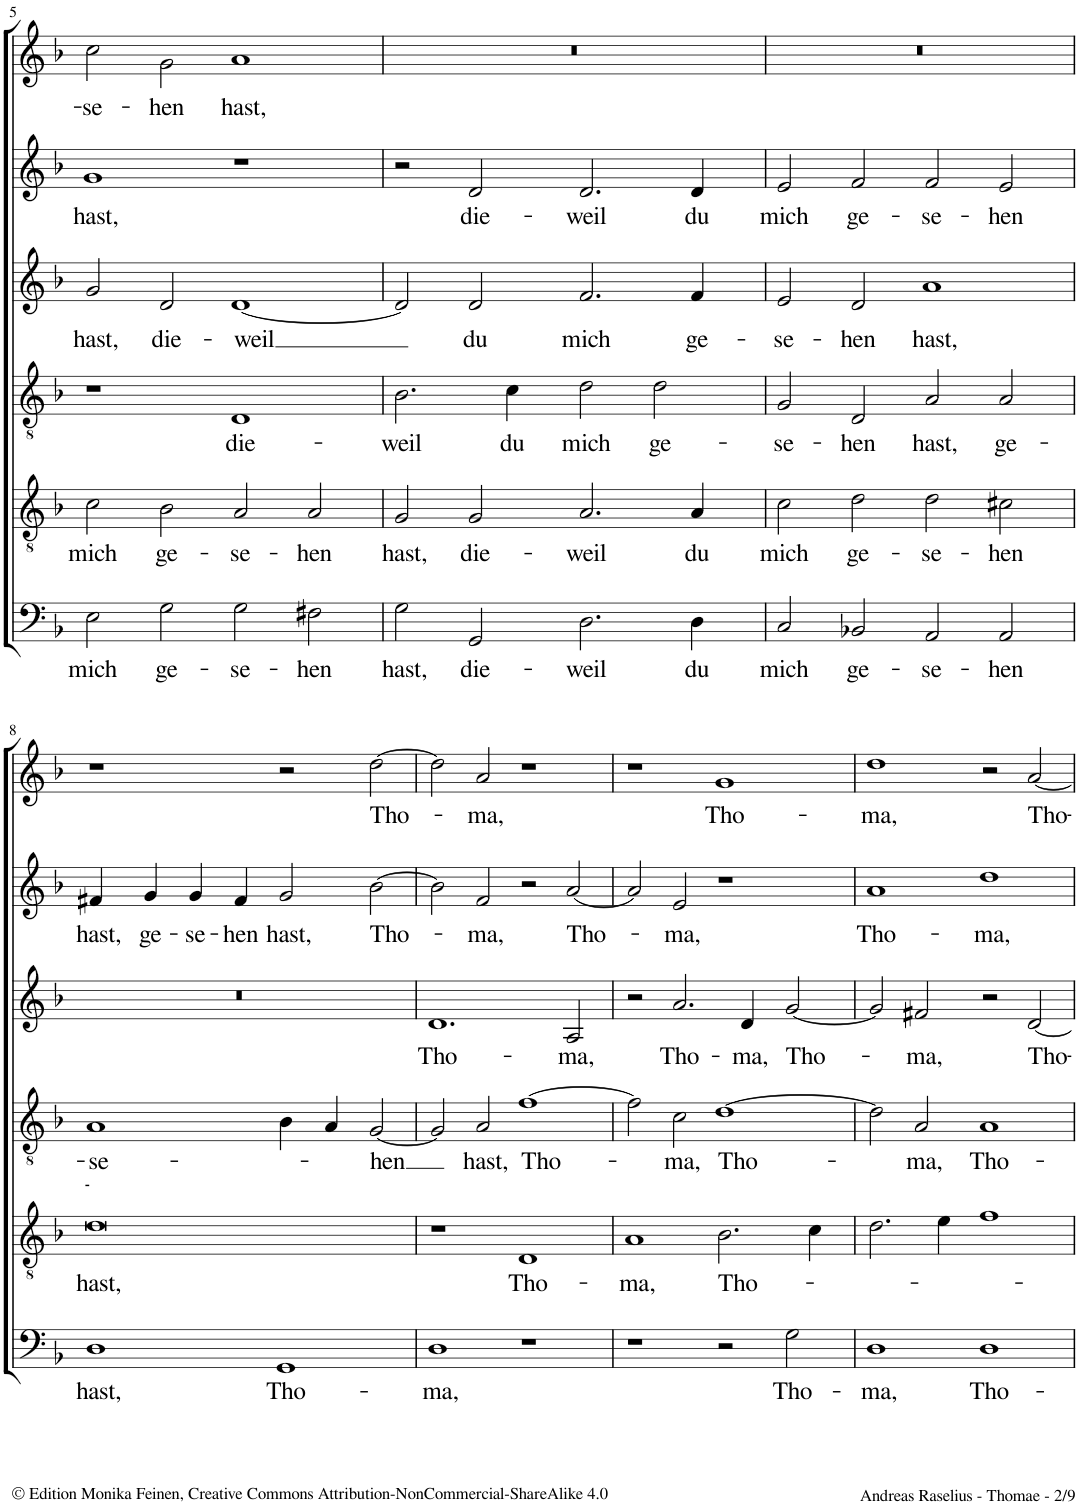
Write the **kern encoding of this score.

**kern	**text	**kern	**text	**kern	**text	**kern	**text	**kern	**text	**kern	**text
*part6	*part6	*part5	*part5	*part4	*part4	*part3	*part3	*part2	*part2	*part1	*part1
*staff6	*staff6	*staff5	*staff5	*staff4	*staff4	*staff3	*staff3	*staff2	*staff2	*staff1	*staff1
*I"Bassus	*	*I"Tenor	*	*I"Quintus	*	*I"Altus	*	*I"Sextus	*	*I"Cantus	*
!!LO:PB:g=z
*clefF4	*	*clefGv2	*	*clefGv2	*	*clefG2	*	*clefG2	*	*clefG2	*
*k[b-]	*	*k[b-]	*	*k[b-]	*	*k[b-]	*	*k[b-]	*	*k[b-]	*
*M4/2	*	*M4/2	*	*M4/2	*	*M4/2	*	*M4/2	*	*M4/2	*
*met(c|)	*	*met(c|)	*	*met(c|)	*	*met(c|)	*	*met(c|)	*	*met(c|)	*
=5	=5	=5	=5	=5	=5	=5	=5	=5	=5	=5	=5
!	!LO:LY:b	!	!LO:LY:b	!	!	!	!LO:LY:b	!	!LO:LY:b	!	!LO:LY:b
2E\	mich	2c\	mich	1r	.	2g/	hast,	1g	hast,	2cc\	-se-
!	!LO:LY:b	!	!LO:LY:b	!	!	!	!LO:LY:b	!	!	!	!LO:LY:b
2G\	ge-	2B-\	ge-	.	.	2d/	die-	.	.	2g\	-hen
!	!LO:LY:b	!	!LO:LY:b	!	!LO:LY:b	!	!LO:LY:b	!	!	!	!LO:LY:b
2G\	-se-	2A/	-se-	1D	die-	[1d	-weil	1r	.	1a	hast,
!	!LO:LY:b	!	!LO:LY:b	!	!	!	!	!	!	!	!
2F#X\	-hen	2A/	-hen	.	.	.	.	.	.	.	.
=6	=6	=6	=6	=6	=6	=6	=6	=6	=6	=6	=6
!	!LO:LY:b	!	!LO:LY:b	!	!LO:LY:b	!	!	!	!	!	!
2G\	hast,	2G/	hast,	2.B-\	weil	2d/]	.	2r	.	0r	.
!	!LO:LY:b	!	!LO:LY:b	!	!	!	!LO:LY:b	!	!LO:LY:b	!	!
2GG/	die-	2G/	die-	.	.	2d/	du	2d/	die-	.	.
!	!	!	!	!	!LO:LY:b	!	!	!	!	!	!
.	.	.	.	4c\	du	.	.	.	.	.	.
!	!LO:LY:b	!	!LO:LY:b	!	!LO:LY:b	!	!LO:LY:b	!	!LO:LY:b	!	!
2.D\	-weil	2.A/	-weil	2d\	mich	2.f/	mich	2.d/	-weil	.	.
!	!	!	!	!	!LO:LY:b	!	!	!	!	!	!
.	.	.	.	2d\	ge-	.	.	.	.	.	.
!	!LO:LY:b	!	!LO:LY:b	!	!	!	!LO:LY:b	!	!LO:LY:b	!	!
4D\	du	4A/	du	.	.	4f/	ge-	4d/	du	.	.
=7	=7	=7	=7	=7	=7	=7	=7	=7	=7	=7	=7
!	!LO:LY:b	!	!LO:LY:b	!	!LO:LY:b	!	!LO:LY:b	!	!LO:LY:b	!	!
2C/	mich	2c\	mich	2G/	-se-	2e/	-se-	2e/	mich	0r	.
!	!LO:LY:b	!	!LO:LY:b	!	!LO:LY:b	!	!LO:LY:b	!	!LO:LY:b	!	!
2BB-X/	ge-	2d\	ge-	2D/	-hen	2d/	-hen	2f/	ge-	.	.
!	!LO:LY:b	!	!LO:LY:b	!	!LO:LY:b	!	!LO:LY:b	!	!LO:LY:b	!	!
2AA/	-se-	2d\	-se-	2A/	hast,	1a	hast,	2f/	-se-	.	.
!	!LO:LY:b	!	!LO:LY:b	!	!LO:LY:b	!	!	!	!LO:LY:b	!	!
2AA/	-hen	2c#X\	-hen	2A/	ge-	.	.	2e/	-hen	.	.
!!LO:LB:g=z
=8	=8	=8	=8	=8	=8	=8	=8	=8	=8	=8	=8
!	!LO:LY:b	!	!LO:LY:b	!	!LO:LY:b	!	!	!	!LO:LY:b	!	!
1D	hast,	0d	hast,	1A	-se-	0r	.	4f#X/	hast,	1r	.
!	!	!	!	!	!	!	!	!	!LO:LY:b	!	!
.	.	.	.	.	.	.	.	4g/	ge-	.	.
!	!	!	!	!	!	!	!	!	!LO:LY:b	!	!
.	.	.	.	.	.	.	.	4g/	-se-	.	.
!	!	!	!	!	!	!	!	!	!LO:LY:b	!	!
.	.	.	.	.	.	.	.	4f#/	-hen	.	.
!	!LO:LY:b	!	!	!	!	!	!	!	!LO:LY:b	!	!
1GG	Tho-	.	.	4B-\	.	.	.	2g/	hast,	2r	.
.	.	.	.	4A/	.	.	.	.	.	.	.
!	!	!	!	!	!LO:LY:b	!	!	!	!LO:LY:b	!	!LO:LY:b
.	.	.	.	[2G/	-hen	.	.	[2b-\	Tho-	[2dd\	Tho-
=9	=9	=9	=9	=9	=9	=9	=9	=9	=9	=9	=9
!	!LO:LY:b	!	!	!	!	!	!LO:LY:b	!	!	!	!
1D	-ma,	1r	.	2G/]	.	1.d	Tho-	2b-\]	.	2dd\]	.
!	!	!	!	!	!LO:LY:b	!	!	!	!LO:LY:b	!	!LO:LY:b
.	.	.	.	2A/	hast,	.	.	2f/	-ma,	2a/	-ma,
!	!	!	!LO:LY:b	!	!LO:LY:b	!	!	!	!	!	!
1r	.	1D	Tho-	[1f	Tho-	.	.	2r	.	1r	.
!	!	!	!	!	!	!	!LO:LY:b	!	!LO:LY:b	!	!
.	.	.	.	.	.	2A/	-ma,	[2a/	Tho-	.	.
=10	=10	=10	=10	=10	=10	=10	=10	=10	=10	=10	=10
!	!	!	!LO:LY:b	!	!	!	!	!	!	!	!
1r	.	1A	-ma,	2f\]	.	2r	.	2a/]	.	1r	.
!	!	!	!	!	!LO:LY:b	!	!LO:LY:b	!	!LO:LY:b	!	!
.	.	.	.	2c\	-ma,	2.a/	Tho-	2e/	-ma,	.	.
!	!	!	!LO:LY:b	!	!LO:LY:b	!	!	!	!	!	!LO:LY:b
2r	.	2.B-\	Tho-	[1d	Tho-	.	.	1r	.	1g	Tho-
!	!	!	!	!	!	!	!LO:LY:b	!	!	!	!
.	.	.	.	.	.	4d/	-ma,	.	.	.	.
!	!LO:LY:b	!	!	!	!	!	!LO:LY:b	!	!	!	!
2G\	Tho-	.	.	.	.	[2g/	Tho-	.	.	.	.
.	.	4c\	.	.	.	.	.	.	.	.	.
=11	=11	=11	=11	=11	=11	=11	=11	=11	=11	=11	=11
!	!LO:LY:b	!	!	!	!	!	!	!	!LO:LY:b	!	!LO:LY:b
1D	-ma,	2.d\	.	2d\]	.	2g/]	.	1a	Tho-	1dd	ma,
!	!	!	!	!	!LO:LY:b	!	!LO:LY:b	!	!	!	!
.	.	.	.	2A/	-ma,	2f#X/	-ma,	.	.	.	.
.	.	4e\	.	.	.	.	.	.	.	.	.
!	!LO:LY:b	!	!	!	!LO:LY:b	!	!	!	!LO:LY:b	!	!
1D	Tho-	1f	.	1A	Tho-	2r	.	1dd	-ma,	2r	.
!	!	!	!	!	!	!	!LO:LY:b	!	!	!	!LO:LY:b
.	.	.	.	.	.	[2d/	Tho-	.	.	[2a/	Tho-
=	=	=	=	=	=	=	=	=	=	=	=
*-	*-	*-	*-	*-	*-	*-	*-	*-	*-	*-	*-
